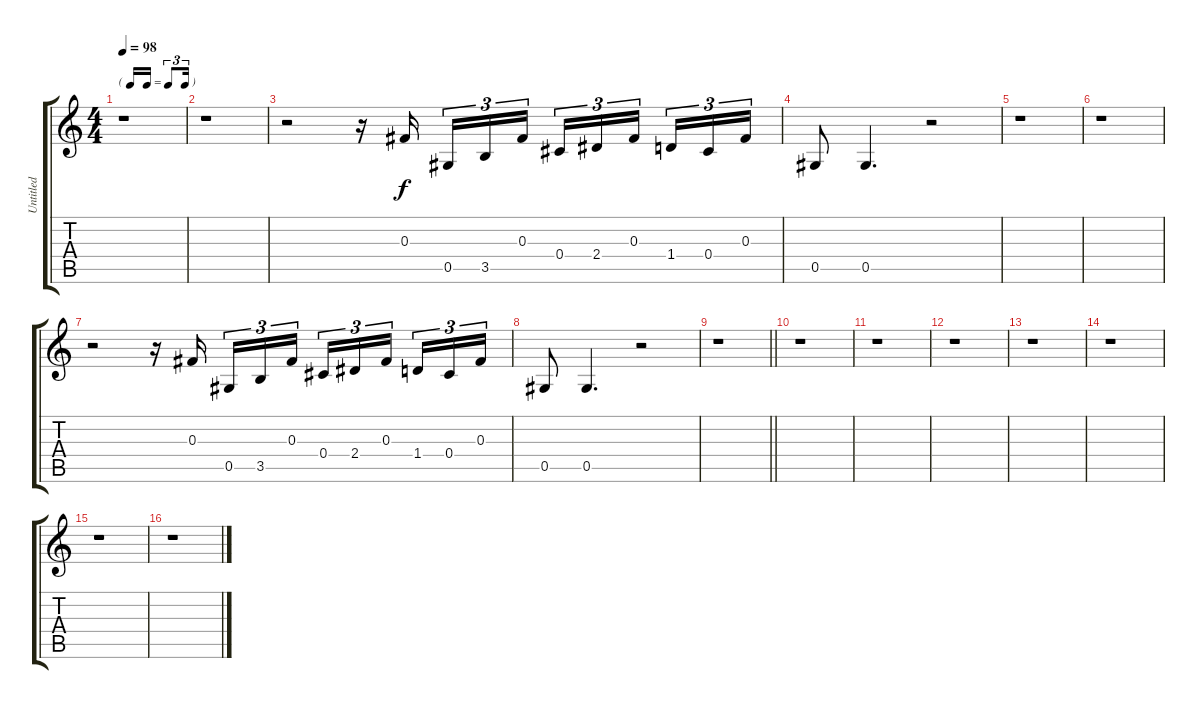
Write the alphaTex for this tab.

\track ("Untitled" "Untitled") {instrument electricguitarclean}
\staff {score tabs}
\tuning (Eb4 Bb3 Gb3 Db3 Ab2 Eb2) {hide}
\ts (4 4)
\tf triplet16th
\tempo 98
\clef g2
\ks c
r.1{dy f instrument electricguitarclean} |
r.1 |
r.2 r.16 0.3.16{beam splitsecondary} 0.5.16{tu (3 2)} 3.5.16{tu (3 2)} 0.3.16{tu (3 2)} 0.4.16{tu (3 2)} 2.4.16{tu (3 2)} 0.3.16{tu (3 2) beam splitsecondary} 1.4.16{tu (3 2)} 0.4.16{tu (3 2)} 0.3.16{tu (3 2)} |
0.5.8 0.5.4{d} r.2 |
r.1 |
r.1 |
r.2 r.16 0.3.16{beam splitsecondary} 0.5.16{tu (3 2)} 3.5.16{tu (3 2)} 0.3.16{tu (3 2)} 0.4.16{tu (3 2)} 2.4.16{tu (3 2)} 0.3.16{tu (3 2) beam splitsecondary} 1.4.16{tu (3 2)} 0.4.16{tu (3 2)} 0.3.16{tu (3 2)} |
0.5.8 0.5.4{d} r.2 |
\barLineRight lightlight
r.1 |
r.1 |
r.1 |
r.1 |
r.1 |
r.1 |
r.1 |
r.1
